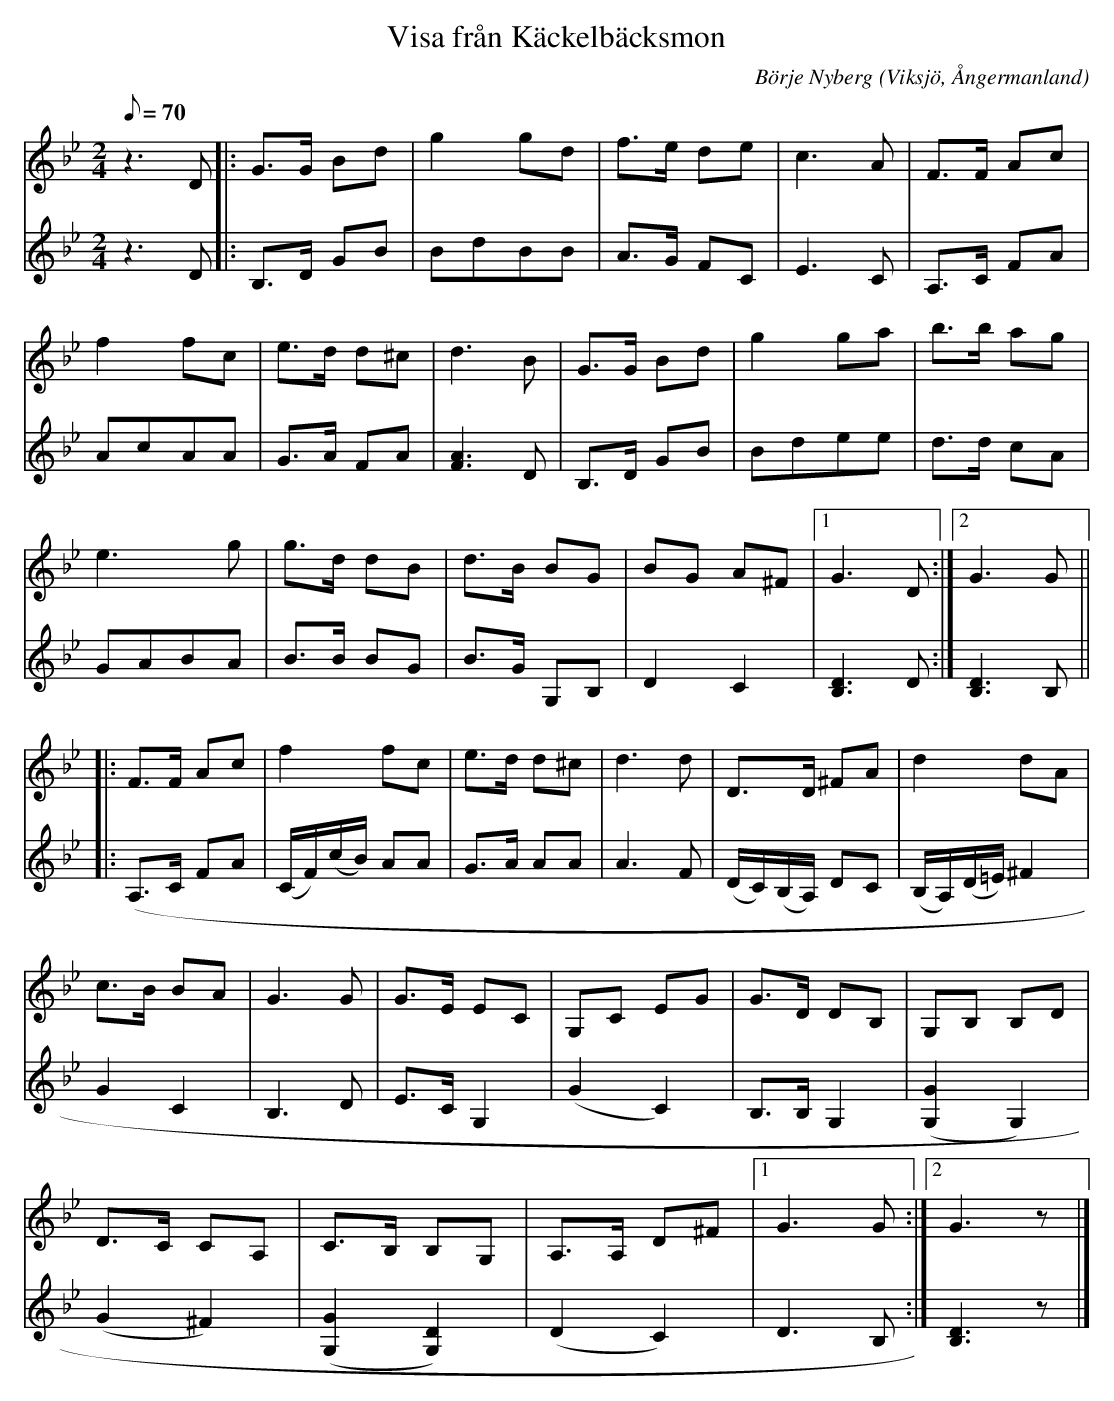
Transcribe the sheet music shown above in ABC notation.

X:1
T:Visa från Käckelbäcksmon
C:Börje Nyberg
O:Viksjö, Ångermanland
M:2/4
L:1/8
Q:70
K:Gm
V:1
z2> D2|: G>G Bd | g2 gd | f>e de | c2>A2 | F>F Ac |
f2 fc | e>d d^c | d2>B2 | G>G Bd |g2 ga | b>b ag |
e2> g2 | g>d dB |d>B BG |BG A^F |1 G2> D2 :|2 G2> G2 ||
|: F>F Ac | f2 fc | e>d d^c | d2>d2 | D>D ^FA | d2 dA |
c>B BA |G2> G2 | G>E EC | G,C EG | G>D DB, | G,B, B,D |
D>C CA, | C>B, B,G, | A,>A, D^F |1 G2> G2 :|2 G2> z2 |]
V:2
z2> D2 |: B,>D GB| BdBB | A>G FC | E2>C2 | A,>C FA |
AcAA | G>A FA | [A2F2]> D2 | B,>D GB | Bdee | d>d cA |
GABA | B>B BG | B>G G,B, | D2C2 | [D2B,2]> D2 :| [D2B,2]> B,2 ||
|: (A,>C FA | (C/2F/2)(c/2B/2) AA | G>A AA | A2> F2 | (D/2C/2)(B,/2A,/2) DC | (B,/2A,/2)(D/2=E/2) ^F2 |
G2 C2 | B,2> D2 | E>C G,2 |(G2 C2) | B,>B, G,2 | ([G,2G2] G,2) |
(G2 ^F2) | ([G2G,2] [D2G,2]) | (D2 C2) | D2> B,2 :| [D2B,2]> z2 |]
